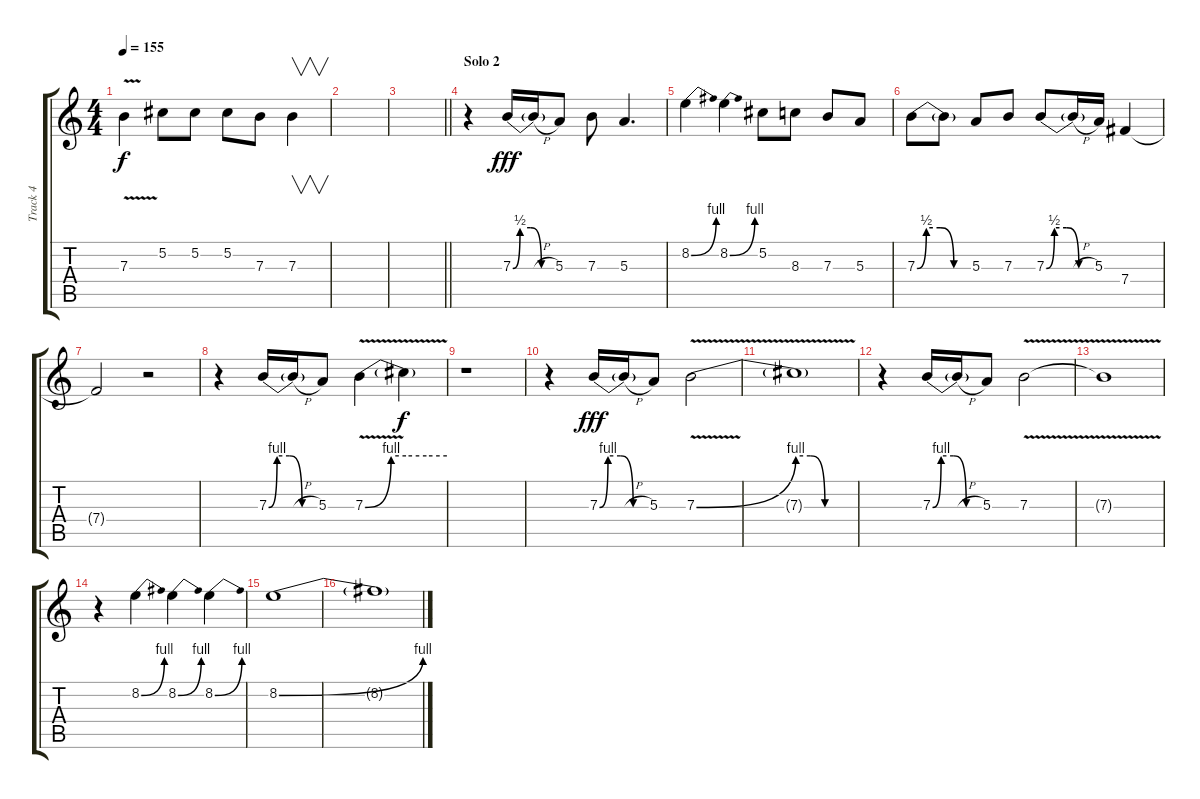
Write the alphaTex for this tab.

\track ("Track 4" "Track 4") {instrument distortionguitar}
\staff {score tabs}
\tuning (Db4 Ab3 E3 B2 Gb2 Db2) {hide}
\ts (4 4)
\tempo 155
\clef g2
\ks c
7.3{v}.4{dy f} 5.2.8 5.2.8 5.2.8 7.3.8 7.3.4{v} |
|
\barLineRight lightlight
|
\section ("" "Solo 2")
r.4 7.3{be (custom 0 0 10 2 25 2 40 0 60 0)}.16{dy fff} 7.3{h t}.16 5.3.8 7.3.8 5.3.4{d} |
8.2{be (bend 0 0 60 4)}.4 8.2{be (bend 0 0 60 4)}.4 5.2.8 8.3.8 7.3.8 5.3.8 |
7.3{be (custom 0 0 10 2 25 2 40 0 60 0)}.8 7.3{t}.8 5.3.8 7.3.8 7.3{be (custom 0 0 10 2 25 2 40 0 60 0)}.8 7.3{h t}.16 5.3.16 7.4.4 |
7.4{t}.2 r.2 |
r.4 7.3{be (custom 0 0 10 4 25 4 40 0 60 0)}.16 7.3{h t}.16 5.3.8 7.3{be (custom 0 0 19 4 30 4 45 4 60 4) v}.4 7.3{t}.4{dy f} |
r.1 |
r.4 7.3{be (custom 0 0 10 4 25 4 40 0 60 0)}.16{dy fff} 7.3{h t}.16 5.3.8 7.3{be (bend 0 0 60 4) v}.2 |
7.3{be (custom 0 4 15 4 30 0 60 0) v t}.1 |
r.4 7.3{be (custom 0 0 10 4 25 4 40 0 60 0)}.16 7.3{h t}.16 5.3.8 7.3{v}.2 |
7.3{v t}.1 |
r.4 8.2{be (bend 0 0 60 4)}.4 8.2{be (bend 0 0 60 4)}.4 8.2{be (bend 0 0 60 4)}.4 |
8.2{be (bend 0 0 60 4)}.1 |
8.2{t}.1
